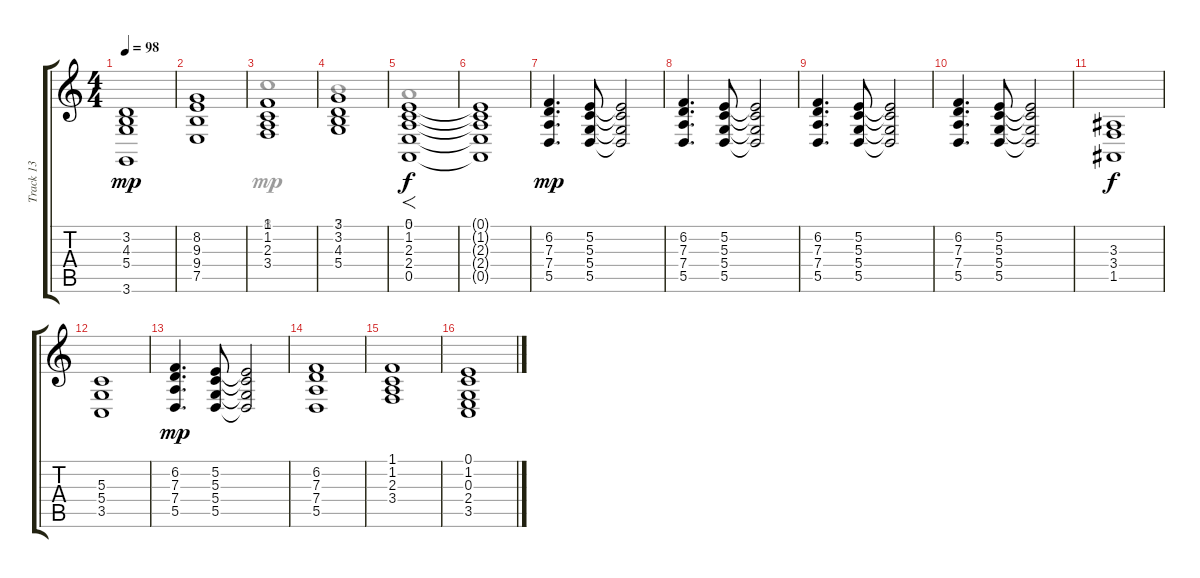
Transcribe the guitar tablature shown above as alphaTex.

\track ("Track 13" "Track 13") {instrument fx7echoes}
\staff {score tabs}
\tuning (E4 B3 G3 D3 A2 E2) {hide}
\voice
\ts (4 4)
\tempo 98
\clef g2
\ks c
(3.2 4.3 5.4 3.6).1{dy mp} |
(8.2 9.3 9.4 7.5).1 |
(1.1 1.2 2.3 3.4).1 |
(3.1 3.2 4.3 5.4).1 |
(0.1 1.2 2.3 2.4 0.5).1{f dy f} |
(0.1{t} 1.2{t} 2.3{t} 2.4{t} 0.5{t}).1 |
(6.2 7.3 7.4 5.5).4{d dy mp} (5.2 5.3 5.4 5.5).8 (5.2{t} 5.3{t} 5.4{t} 5.5{t}).2 |
(6.2 7.3 7.4 5.5).4{d} (5.2 5.3 5.4 5.5).8 (5.2{t} 5.3{t} 5.4{t} 5.5{t}).2 |
(6.2 7.3 7.4 5.5).4{d} (5.2 5.3 5.4 5.5).8 (5.2{t} 5.3{t} 5.4{t} 5.5{t}).2 |
(6.2 7.3 7.4 5.5).4{d} (5.2 5.3 5.4 5.5).8 (5.2{t} 5.3{t} 5.4{t} 5.5{t}).2 |
(3.3 3.4 1.5).1{dy f} |
(5.3 5.4 3.5).1 |
(6.2 7.3 7.4 5.5).4{d dy mp} (5.2 5.3 5.4 5.5).8 (5.2{t} 5.3{t} 5.4{t} 5.5{t}).2 |
(6.2 7.3 7.4 5.5).1 |
(1.1 1.2 2.3 3.4).1 |
(0.1 1.2 0.3 2.4 3.5).1
\voice
\clef g2
\ottava regular
\simile none
\ks c
|
|
8.1.1{dy mp} |
7.1.1 |
5.1.1 |
|
|
|
|
|
|
|
|
|
|
